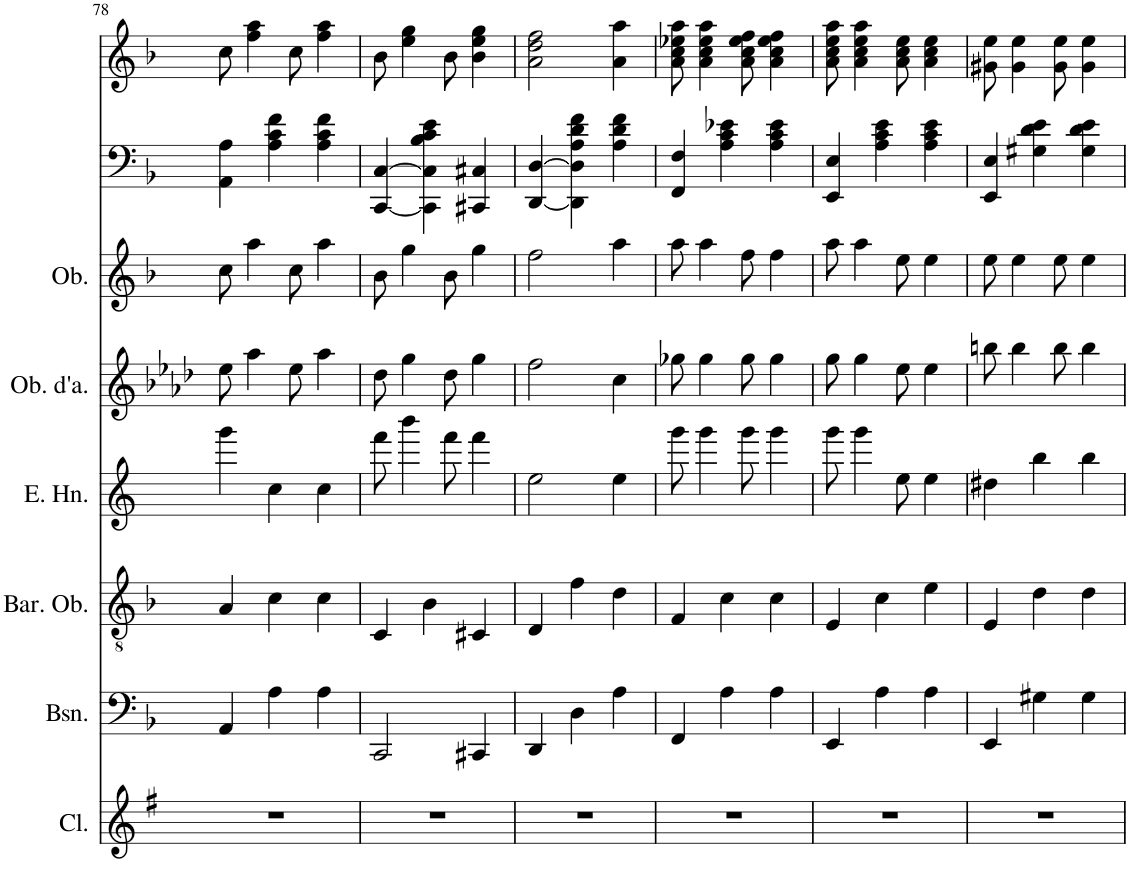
**kern	**kern	**kern	**kern	**kern	**kern	**kern	**kern
*part8	*part7	*part6	*part5	*part4	*part3	*part2	*part1
*staff8	*staff7	*staff6	*staff5	*staff4	*staff3	*staff2	*staff1
*I"Clarinet	*I"Bassoon	*I"Baritone Oboe	*I"English Horn	*I"Oboe d'amore	*I"Oboe	*I"LH-1	*I"RH-1
*I'Cl.	*I'Bsn.	*I'Bar. Ob.	*I'E. Hn.	*I'Ob. d'a.	*I'Ob.	*	*
!!LO:PB:g=z
*clefG2	*clefF4	*clefGv2	*clefG2	*clefG2	*clefG2	*clefF4	*clefG2
*Trd1c2	*	*	*Trd4c7	*Trd2c3	*	*	*
*k[f#]	*k[b-]	*k[b-]	*k[]	*k[b-e-a-d-]	*k[b-]	*k[b-]	*k[b-]
*M3/4	*M3/4	*M3/4	*M3/4	*M3/4	*M3/4	*M3/4	*M3/4
=78	=78	=78	=78	=78	=78	=78	=78
2.r	4AA/	4A/	4ggg\	8ee-\	8cc\	4AA\ 4A\	8cc\
.	.	.	.	4aaa-\	4aa\	.	4ff\ 4aa\
.	4A\	4c\	4cc\	.	.	4A\ 4c\ 4f\	.
.	.	.	.	8ee-\	8cc\	.	8cc\
.	4A\	4c\	4cc\	4aaa-\	4aa\	4A\ 4c\ 4f\	4ff\ 4aa\
=79	=79	=79	=79	=79	=79	=79	=79
2.r	2CC/	4C/	8fff\	8dd-\	8b-\	[4CC/ [4C/	8b-\
.	.	.	4bbb\	4gg\	4gg\	.	4ee\ 4gg\
.	.	4B-\	.	.	.	4CC\] 4C\] 4B-\ 4c\ 4e\	.
.	.	.	8fff\	8dd-\	8b-\	.	8b-\
.	4CC#X/	4C#X/	4fff\	4gg\	4gg\	4CC#X/ 4C#X/	4b-\ 4ee\ 4gg\
=80	=80	=80	=80	=80	=80	=80	=80
2.r	4DD/	4D/	2ee\	2ff\	2ff\	[4DD/ [4D/	2a\ 2dd\ 2ff\
.	4D\	4f\	.	.	.	4DD\] 4D\] 4A\ 4d\ 4f\	.
.	4A\	4d\	4ee\	4cc\	4aa\	4A\ 4d\ 4f\	4a\ 4aa\
=81	=81	=81	=81	=81	=81	=81	=81
2.r	4FF/	4F/	8ggg\	8gg-X\	8aa\	4FF/ 4F/	8a\ 8cc\ 8ee-X\ 8aa\
.	.	.	4ggg\	4gg-\	4aa\	.	4a\ 4cc\ 4ee-\ 4aa\
.	4A\	4c\	.	.	.	4A\ 4c\ 4e-X\	.
.	.	.	8ggg\	8gg-\	8ff\	.	8a\ 8cc\ 8ee-\ 8ff\
.	4A\	4c\	4ggg\	4gg-\	4ff\	4A\ 4c\ 4e-\	4a\ 4cc\ 4ee-\ 4ff\
=82	=82	=82	=82	=82	=82	=82	=82
2.r	4EE/	4E/	8ggg\	8gg\	8aa\	4EE/ 4E/	8a\ 8cc\ 8ee\ 8aa\
.	.	.	4ggg\	4gg\	4aa\	.	4a\ 4cc\ 4ee\ 4aa\
.	4A\	4c\	.	.	.	4A\ 4c\ 4e\	.
.	.	.	8ee\	8ee-\	8ee\	.	8a\ 8cc\ 8ee\
.	4A\	4e\	4ee\	4ee-\	4ee\	4A\ 4c\ 4e\	4a\ 4cc\ 4ee\
=83	=83	=83	=83	=83	=83	=83	=83
2.r	4EE/	4E/	4dd#X\	8bbn\	8ee\	4EE/ 4E/	8g#X\ 8ee\
.	.	.	.	4bb\	4ee\	.	4g#\ 4ee\
.	4G#X\	4d\	4bb\	.	.	4G#X\ 4d\ 4e\	.
.	.	.	.	8bb\	8ee\	.	8g#\ 8ee\
.	4G#\	4d\	4bb\	4bb\	4ee\	4G#\ 4d\ 4e\	4g#\ 4ee\
=	=	=	=	=	=	=	=
*-	*-	*-	*-	*-	*-	*-	*-
